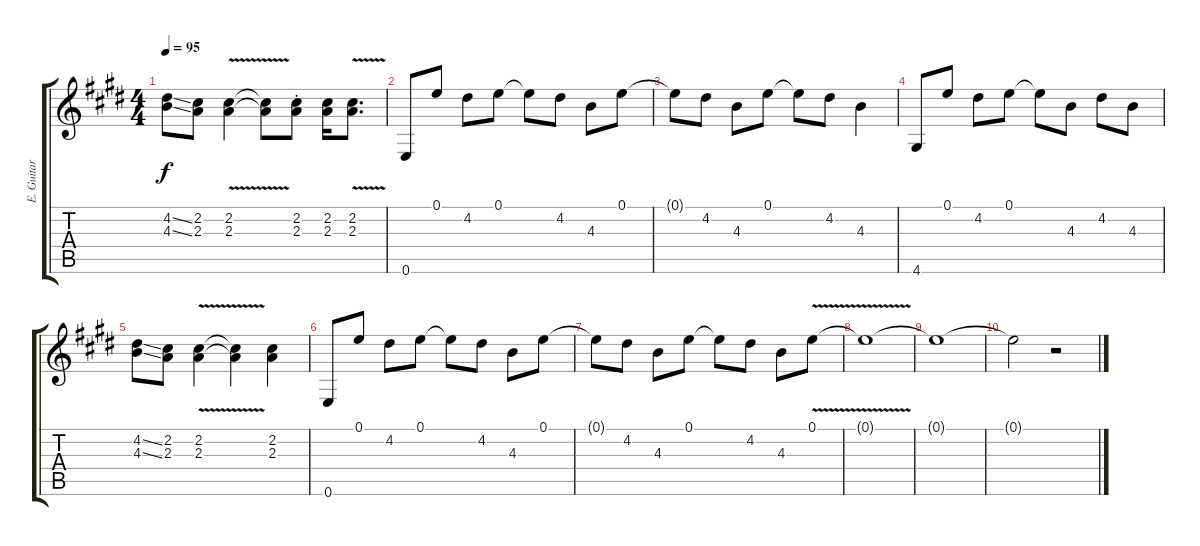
\track ("E. Guitar II" "E. Guitar ") {instrument overdrivenguitar}
\staff {score tabs}
\tuning (E4 B3 G3 D3 A2 E2) {hide}
\ts (4 4)
\tempo 95
\clef g2
\ks e
(4.2{ss} 4.3{ss}).8{dy f} (2.2 2.3).8 (2.2{v} 2.3{v}).4 (2.2{t} 2.3{t}).8 (2.2{st} 2.3{st}).8 (2.2 2.3).16 (2.2{v} 2.3{v}).8{d} |
0.6.8 0.1.8 4.2.8 0.1.8 0.1{t}.8 4.2.8 4.3.8 0.1.8 |
0.1{t}.8 4.2.8 4.3.8 0.1.8 0.1{t}.8 4.2.8 4.3.4 |
4.6.8 0.1.8 4.2.8 0.1.8 0.1{t}.8 4.3.8 4.2.8 4.3.8 |
(4.2{ss} 4.3{ss}).8 (2.2 2.3).8 (2.2{v} 2.3{v}).4 (2.2{t} 2.3{t}).4 (2.2 2.3).4 |
0.6.8 0.1.8 4.2.8 0.1.8 0.1{t}.8 4.2.8 4.3.8 0.1.8 |
0.1{t}.8 4.2.8 4.3.8 0.1.8 0.1{t}.8 4.2.8 4.3.8 0.1{v}.8 |
0.1{t}.1 |
0.1{t}.1 |
0.1{t}.2 r.2
